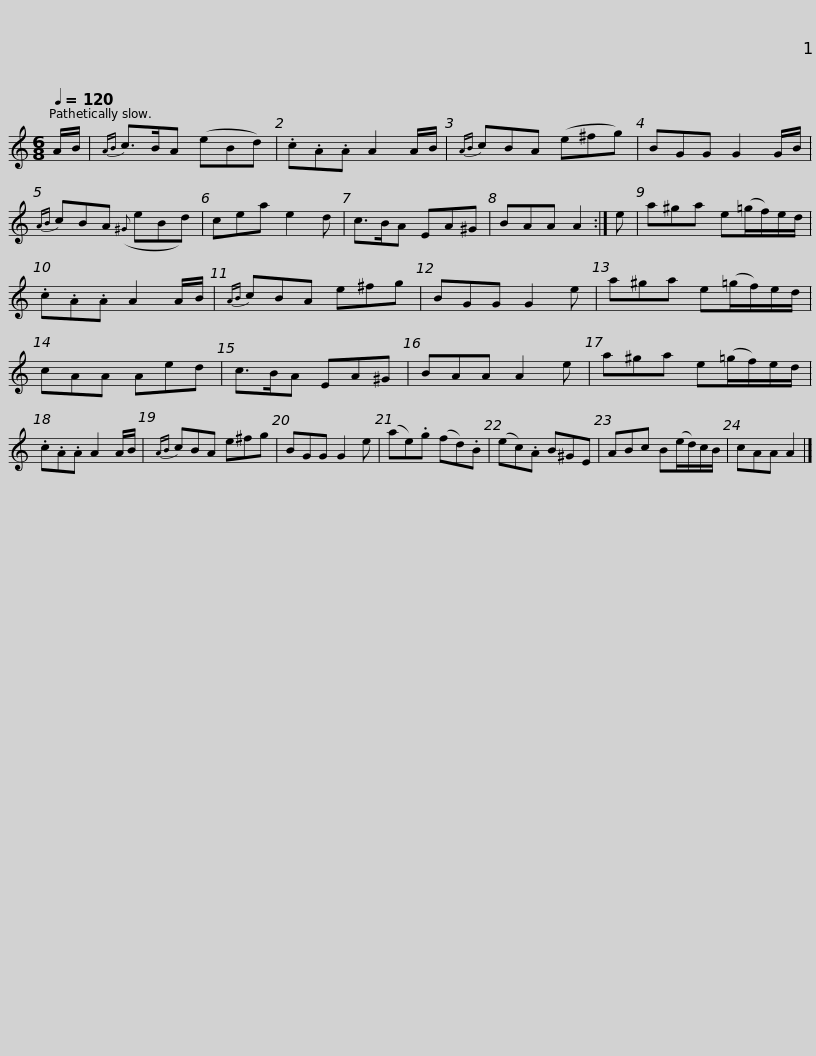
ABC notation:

X:1
L:1/8
Q:1/4=120
M:6/8
I:linebreak $
K:C
V:1 treble
V:1
 A/B/ |{AB} c>BA (eBd) | .c.A.A A2 A/B/ |{AB} cBA (e^fg) | BGG G2 G/B/ | %5
{AB} cBA({^G} eBd) | cea e2 d |$ c>BA EA^G | BAA A2 :| e | %10
 a^ga e(=g/f/)e/d/ | .c.A.A A2 A/B/ |{AB} cBA e^fg | BGG G2 e |$ a^ga e(=g/f/)e/d/ | %15
 cAA Aed | c>BA EA^G | BAA A2 e | a^ga e(=g/f/)e/d/ | .c.A.A A2 A/B/ |$ %20
{AB} cBA e^fg | BGG G2 e | (ae).g (fd).B | (ec).A B^GE | ABc B(e/d/)c/B/ | %25
 cAA A2 |] %26
